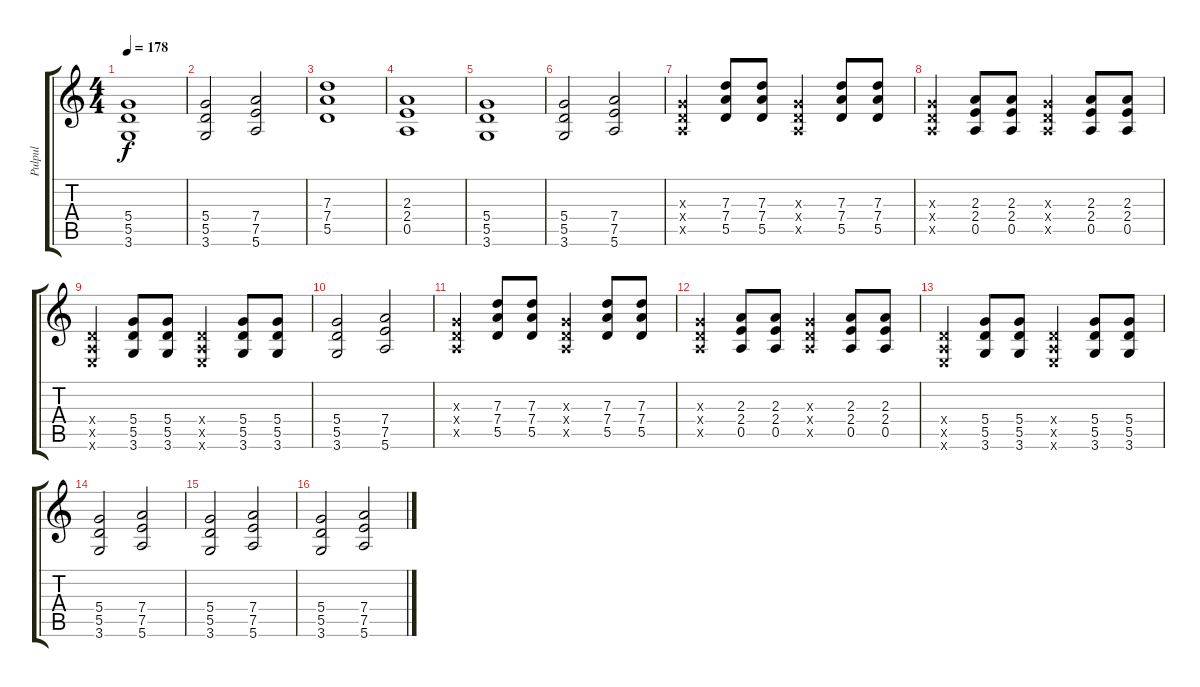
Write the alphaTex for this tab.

\track ("Pulpul" "Pulpul") {instrument overdrivenguitar}
\staff {score tabs}
\tuning (E4 B3 G3 D3 A2 E2) {hide}
\ts (4 4)
\tempo 178
\clef g2
\ks c
(5.4 5.5 3.6).1{dy f} |
(5.4 5.5 3.6).2 (7.4 7.5 5.6).2 |
(7.3 7.4 5.5).1 |
(2.3 2.4 0.5).1 |
(5.4 5.5 3.6).1 |
(5.4 5.5 3.6).2 (7.4 7.5 5.6).2 |
(0.3{x} 0.4{x} 0.5{x}).4 (7.3 7.4 5.5).8 (7.3 7.4 5.5).8 (0.3{x} 0.4{x} 0.5{x}).4 (7.3 7.4 5.5).8 (7.3 7.4 5.5).8 |
(0.3{x} 0.4{x} 0.5{x}).4 (2.3 2.4 0.5).8 (2.3 2.4 0.5).8 (0.3{x} 0.4{x} 0.5{x}).4 (2.3 2.4 0.5).8 (2.3 2.4 0.5).8 |
(0.4{x} 0.5{x} 0.6{x}).4 (5.4 5.5 3.6).8 (5.4 5.5 3.6).8 (0.4{x} 0.5{x} 0.6{x}).4 (5.4 5.5 3.6).8 (5.4 5.5 3.6).8 |
(5.4 5.5 3.6).2 (7.4 7.5 5.6).2 |
(0.3{x} 0.4{x} 0.5{x}).4 (7.3 7.4 5.5).8 (7.3 7.4 5.5).8 (0.3{x} 0.4{x} 0.5{x}).4 (7.3 7.4 5.5).8 (7.3 7.4 5.5).8 |
(0.3{x} 0.4{x} 0.5{x}).4 (2.3 2.4 0.5).8 (2.3 2.4 0.5).8 (0.3{x} 0.4{x} 0.5{x}).4 (2.3 2.4 0.5).8 (2.3 2.4 0.5).8 |
(0.4{x} 0.5{x} 0.6{x}).4 (5.4 5.5 3.6).8 (5.4 5.5 3.6).8 (0.4{x} 0.5{x} 0.6{x}).4 (5.4 5.5 3.6).8 (5.4 5.5 3.6).8 |
(5.4 5.5 3.6).2 (7.4 7.5 5.6).2 |
(5.4 5.5 3.6).2 (7.4 7.5 5.6).2 |
(5.4 5.5 3.6).2 (7.4 7.5 5.6).2
